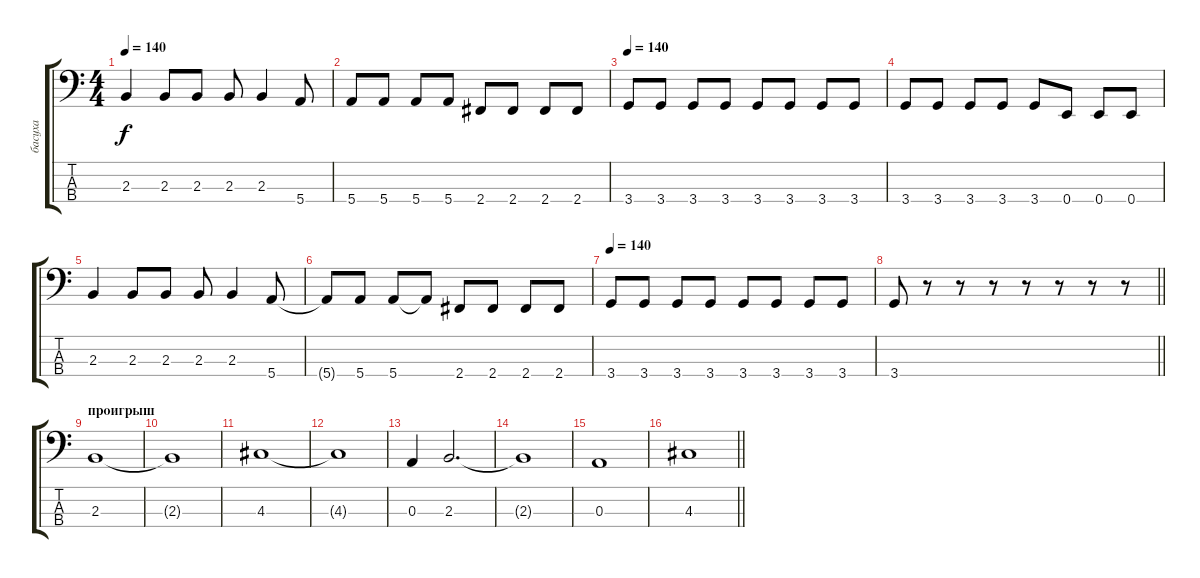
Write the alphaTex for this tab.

\track ("басуха" "басуха") {instrument electricbassfinger}
\staff {score tabs}
\tuning (G2 D2 A1 E1) {hide}
\ts (4 4)
\tempo 140
\clef f4
\ks c
2.3.4{dy f} 2.3.8 2.3.8 2.3.8 2.3.4 5.4.8 |
5.4.8 5.4.8 5.4.8 5.4.8 2.4.8 2.4.8 2.4.8 2.4.8 |
\tempo 140
3.4.8 3.4.8 3.4.8 3.4.8 3.4.8 3.4.8 3.4.8 3.4.8 |
3.4.8 3.4.8 3.4.8 3.4.8 3.4.8 0.4.8 0.4.8 0.4.8 |
2.3.4 2.3.8 2.3.8 2.3.8 2.3.4 5.4.8 |
5.4{t}.8 5.4.8 5.4.8 5.4{t}.8 2.4.8 2.4.8 2.4.8 2.4.8 |
\tempo 140
3.4.8 3.4.8 3.4.8 3.4.8 3.4.8 3.4.8 3.4.8 3.4.8 |
\barLineRight lightlight
3.4.8 r.8 r.8 r.8 r.8 r.8 r.8 r.8 |
\section ("" "проигрыш")
2.3.1 |
2.3{t}.1 |
4.3.1 |
4.3{t}.1 |
0.3.4 2.3.2{d} |
2.3{t}.1 |
0.3.1 |
\barLineRight lightlight
4.3.1
